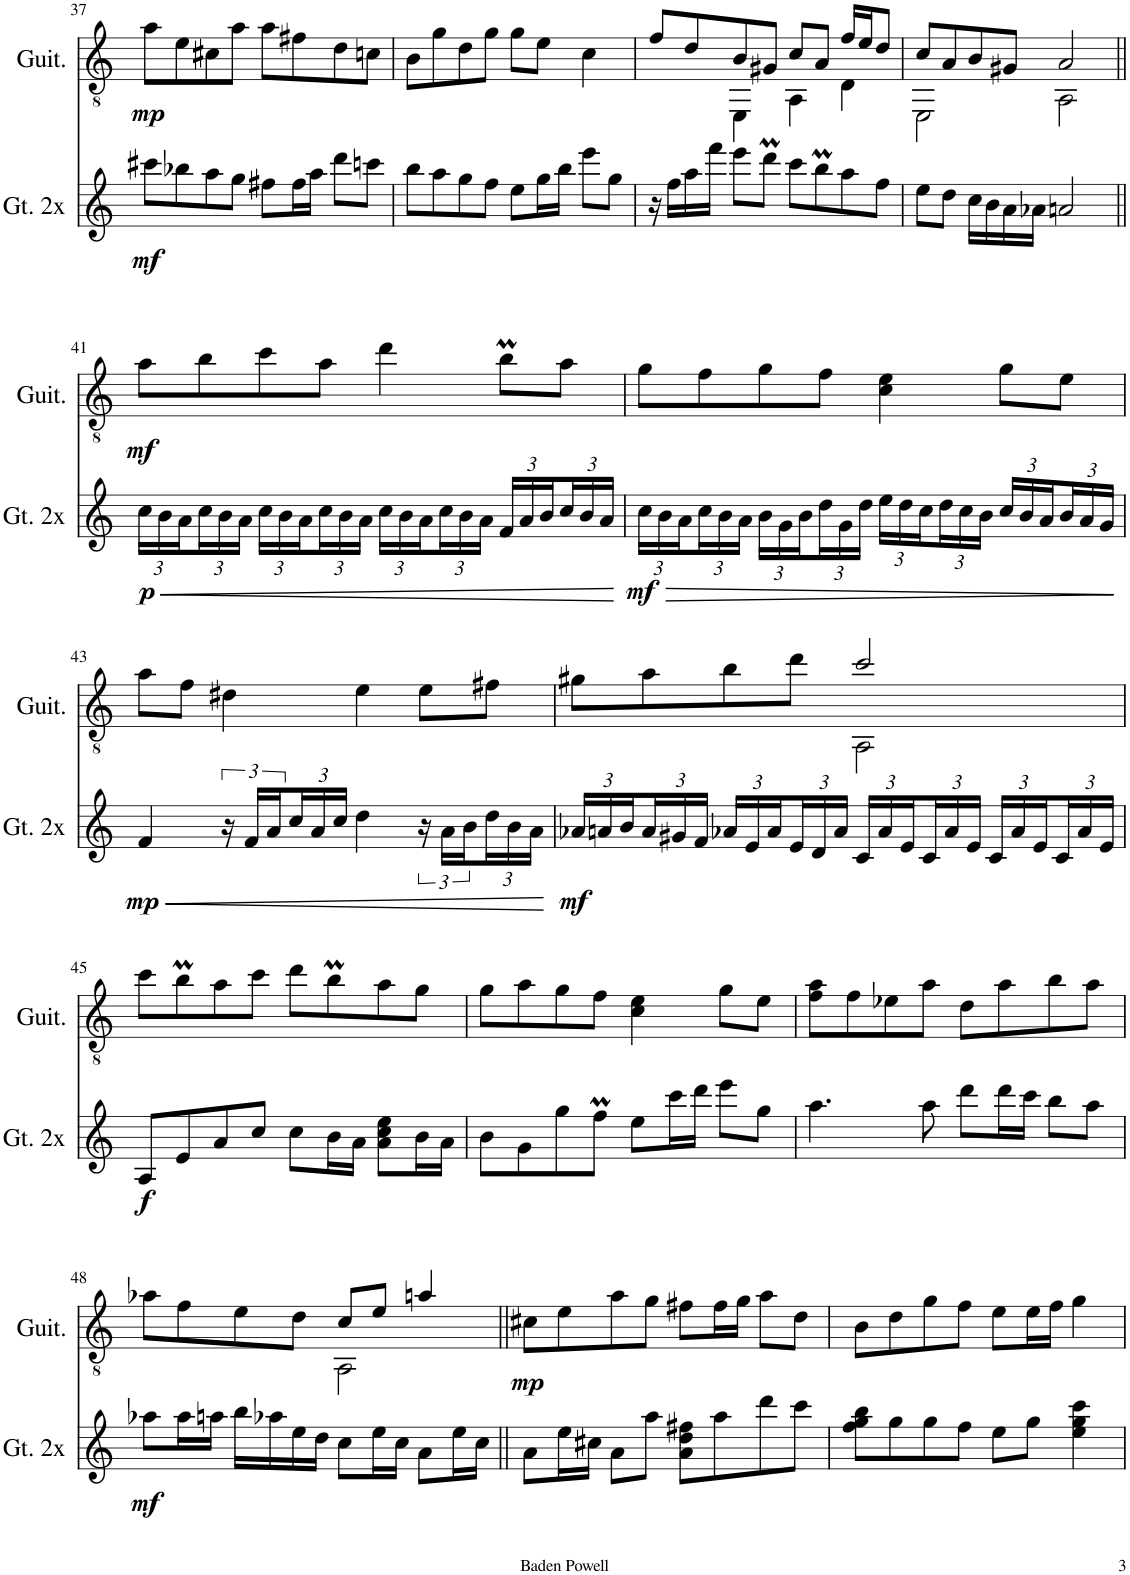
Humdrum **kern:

**kern	**dynam	**kern	**dynam
*part2	*part2	*part1	*part1
*staff2	*staff2	*staff1	*staff1
*I"Guitar (2x speed)	*	*I"Guitar	*
*I'Gt. 2x	*	*I'Guit.	*
!!LO:PB:g=z
*clefG2	*	*clefGv2	*
*k[]	*	*k[]	*
*M4/4	*	*M4/4	*
=37	=37	=37	=37
!	!LO:DY:b	!	!LO:DY:b
8ccc#X\L	mf	8a\L	mp
8bb-X\	.	8e\	.
8aa\	.	8c#X\	.
8gg\J	.	8a\J	.
8ff#X\L	.	8a\L	.
16ff#\L	.	8f#X\	.
16aa\JJ	.	.	.
8ddd\L	.	8d\	.
8cccn\J	.	8cn\J	.
=38	=38	=38	=38
8bb\L	.	8B\L	.
8aa\	.	8g\	.
8gg\	.	8d\	.
8ff\J	.	8g\J	.
8ee\L	.	8g\L	.
16gg\L	.	8e\J	.
16bb\JJ	.	.	.
8eee\L	.	4c\	.
8gg\J	.	.	.
=39	=39	=39	=39
*	*	*^	*
16r	.	8f/L	4ryy	.
16ff\LL	.	.	.	.
16aa\	.	8d/	.	.
16fff\JJ	.	.	.	.
8eee\L	.	8B/	4EE\	.
8dddM\J	.	8G#X/J	.	.
8ccc\L	.	8c/L	4AA\	.
8bbm\	.	8A/J	.	.
8aa\	.	16f/LL	4D\	.
.	.	16e/J	.	.
8ff\J	.	8d/J	.	.
=40	=40	=40	=40	=40
8ee\L	.	8c/L	2EE\	.
8dd\J	.	8A/	.	.
16cc\LL	.	8B/	.	.
16b\	.	.	.	.
16a\	.	8G#X/J	.	.
16a-X\JJ	.	.	.	.
2an/	.	2A/	2AA\	.
*	*	*v	*v	*
!!LO:LB:g=z
=41||	=41||	=41||	=41||
*Xbrackettup	*	*	*
*	*	*^	*
!	!LO:HP:b	!	!	!
!	!LO:DY:n=1:b	!	!	!LO:DY:b
*	*	*v	*v	*
24cc\LL	< p	8a\L	mf
24b\	.	.	.
24a\	.	.	.
24cc\	.	8b\	.
24b\	.	.	.
24a\JJ	.	.	.
24cc\LL	.	8cc\	.
24b\	.	.	.
24a\	.	.	.
24cc\	.	8a\J	.
24b\	.	.	.
24a\JJ	.	.	.
24cc\LL	.	4dd\	.
24b\	.	.	.
24a\	.	.	.
24cc\	.	.	.
24b\	.	.	.
24a\JJ	.	.	.
24f/LL	.	8bm\L	.
24a/	.	.	.
24b/	.	.	.
24cc/	.	8a\J	.
24b/	.	.	.
24a/JJ	.	.	.
.	[	.	.
=42	=42	=42	=42
!	!LO:HP:b	!	!
!	!LO:DY:n=1:b	!	!
24cc\LL	> mf	8g\L	.
24b\	.	.	.
24a\	.	.	.
24cc\	.	8f\	.
24b\	.	.	.
24a\JJ	.	.	.
24b\LL	.	8g\	.
24g\	.	.	.
24b\	.	.	.
24dd\	.	8f\J	.
24g\	.	.	.
24dd\JJ	.	.	.
24ee\LL	.	4c\ 4e\	.
24dd\	.	.	.
24cc\	.	.	.
24dd\	.	.	.
24cc\	.	.	.
24b\JJ	.	.	.
24cc/LL	.	8g\L	.
24b/	.	.	.
24a/	.	.	.
24b/	.	8e\J	.
24a/	.	.	.
24g/JJ	.	.	.
.	]	.	.
!!LO:LB:g=z
=43	=43	=43	=43
!	!LO:HP:b	!	!
!	!LO:DY:n=1:b	!	!
4f/	< mp	8a\L	.
.	.	8f\J	.
*brackettup	*	*	*
24r	.	4d#X\	.
24f/LL	.	.	.
24a/	.	.	.
*Xbrackettup	*	*	*
24cc/	.	.	.
24a/	.	.	.
24cc/JJ	.	.	.
4dd\	.	4e\	.
*brackettup	*	*	*
24r	.	8e\L	.
24a\LL	.	.	.
24b\	.	.	.
*Xbrackettup	*	*	*
24dd\	.	8f#X\J	.
24b\	.	.	.
24a\JJ	.	.	.
.	[	.	.
=44	=44	=44	=44
*	*	*^	*
!	!LO:DY:b	!	!	!
24a-X/LL	mf	8g#X\L	2ryy	.
24an/	.	.	.	.
24b/	.	.	.	.
24a/	.	8a\	.	.
24g#X/	.	.	.	.
24f/JJ	.	.	.	.
24a-X/LL	.	8b\	.	.
24e/	.	.	.	.
24a-/	.	.	.	.
24e/	.	8dd\J	.	.
24d/	.	.	.	.
24a-/JJ	.	.	.	.
24c/LL	.	2cc/	2AA\	.
24a-/	.	.	.	.
24e/	.	.	.	.
24c/	.	.	.	.
24a-/	.	.	.	.
24e/JJ	.	.	.	.
24c/LL	.	.	.	.
24a-/	.	.	.	.
24e/	.	.	.	.
24c/	.	.	.	.
24a-/	.	.	.	.
24e/JJ	.	.	.	.
*	*	*v	*v	*
!!LO:LB:g=z
=45	=45	=45	=45
!	!LO:DY:b	!	!
8A/L	f	8cc\L	.
8e/	.	8bm\	.
8a/	.	8a\	.
8cc/J	.	8cc\J	.
8cc\L	.	8dd\L	.
16b\L	.	8bm\	.
16a\JJ	.	.	.
8a\ 8cc\ 8ee\L	.	8a\	.
16b\L	.	8g\J	.
16a\JJ	.	.	.
=46	=46	=46	=46
8b\L	.	8g\L	.
8g\	.	8a\	.
8gg\	.	8g\	.
8ffM\J	.	8f\J	.
8ee\L	.	4c\ 4e\	.
16ccc\L	.	.	.
16ddd\JJ	.	.	.
8eee\L	.	8g\L	.
8gg\J	.	8e\J	.
=47	=47	=47	=47
4.aa\	.	8f\ 8a\L	.
.	.	8f\	.
.	.	8e-X\	.
8aa\	.	8a\J	.
8ddd\L	.	8d\L	.
16ddd\L	.	8a\	.
16ccc\JJ	.	.	.
8bb\L	.	8b\	.
8aa\J	.	8a\J	.
!!LO:LB:g=z
=48	=48	=48	=48
*	*	*^	*
!	!LO:DY:b	!	!	!
8aa-X\L	mf	8a-X\L	2ryy	.
16aa-\L	.	8f\	.	.
16aan\JJ	.	.	.	.
16bb\LL	.	8e\	.	.
16aa-X\	.	.	.	.
16ee\	.	8d\J	.	.
16dd\JJ	.	.	.	.
8cc\L	.	8c/L	2AA\	.
16ee\L	.	8e/J	.	.
16cc\JJ	.	.	.	.
8a\L	.	4an/	.	.
16ee\L	.	.	.	.
16cc\JJ	.	.	.	.
*	*	*v	*v	*
=49||	=49||	=49||	=49||
!	!	!	!LO:DY:b
8a\L	.	8c#X\L	mp
16ee\L	.	8e\	.
16cc#X\JJ	.	.	.
8a\L	.	8a\	.
8aa\J	.	8g\J	.
8a\ 8dd\ 8ff#X\L	.	8f#X\L	.
8aa\	.	16f#\L	.
.	.	16g\JJ	.
8ddd\	.	8a\L	.
8ccc\J	.	8d\J	.
=50	=50	=50	=50
8ff\ 8gg\ 8bb\L	.	8B\L	.
8gg\	.	8d\	.
8gg\	.	8g\	.
8ff\J	.	8f\J	.
8ee\L	.	8e\L	.
8gg\J	.	16e\L	.
.	.	16f\JJ	.
4ee\ 4gg\ 4ccc\	.	4g\	.
=	=	=	=
*-	*-	*-	*-
